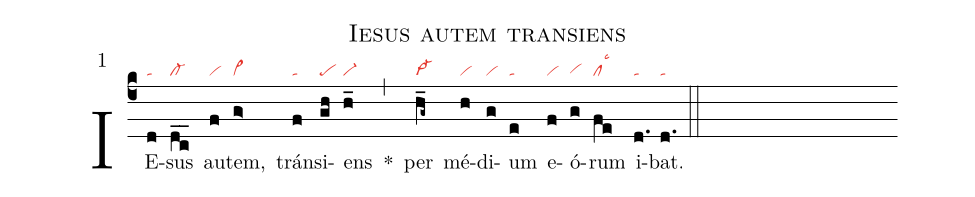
name: Iesus autem transiens;
mode: 1;
nabc-lines: 1;
%%
(c4)
IE(d|ta)sus(dc__|cl-) au(f|vi)tem,(g>|vi>) tráns(f|ta)i(gh|pe)ens(h_|vi-) *(,)
per(h_g~|vi->) mé(h|vi)di(g|vi)um(e|ta) e(f|vi)ó(g|vihg)rum(fe|cllsc3) i(d.|ta)bat.(d.|ta) (::)
